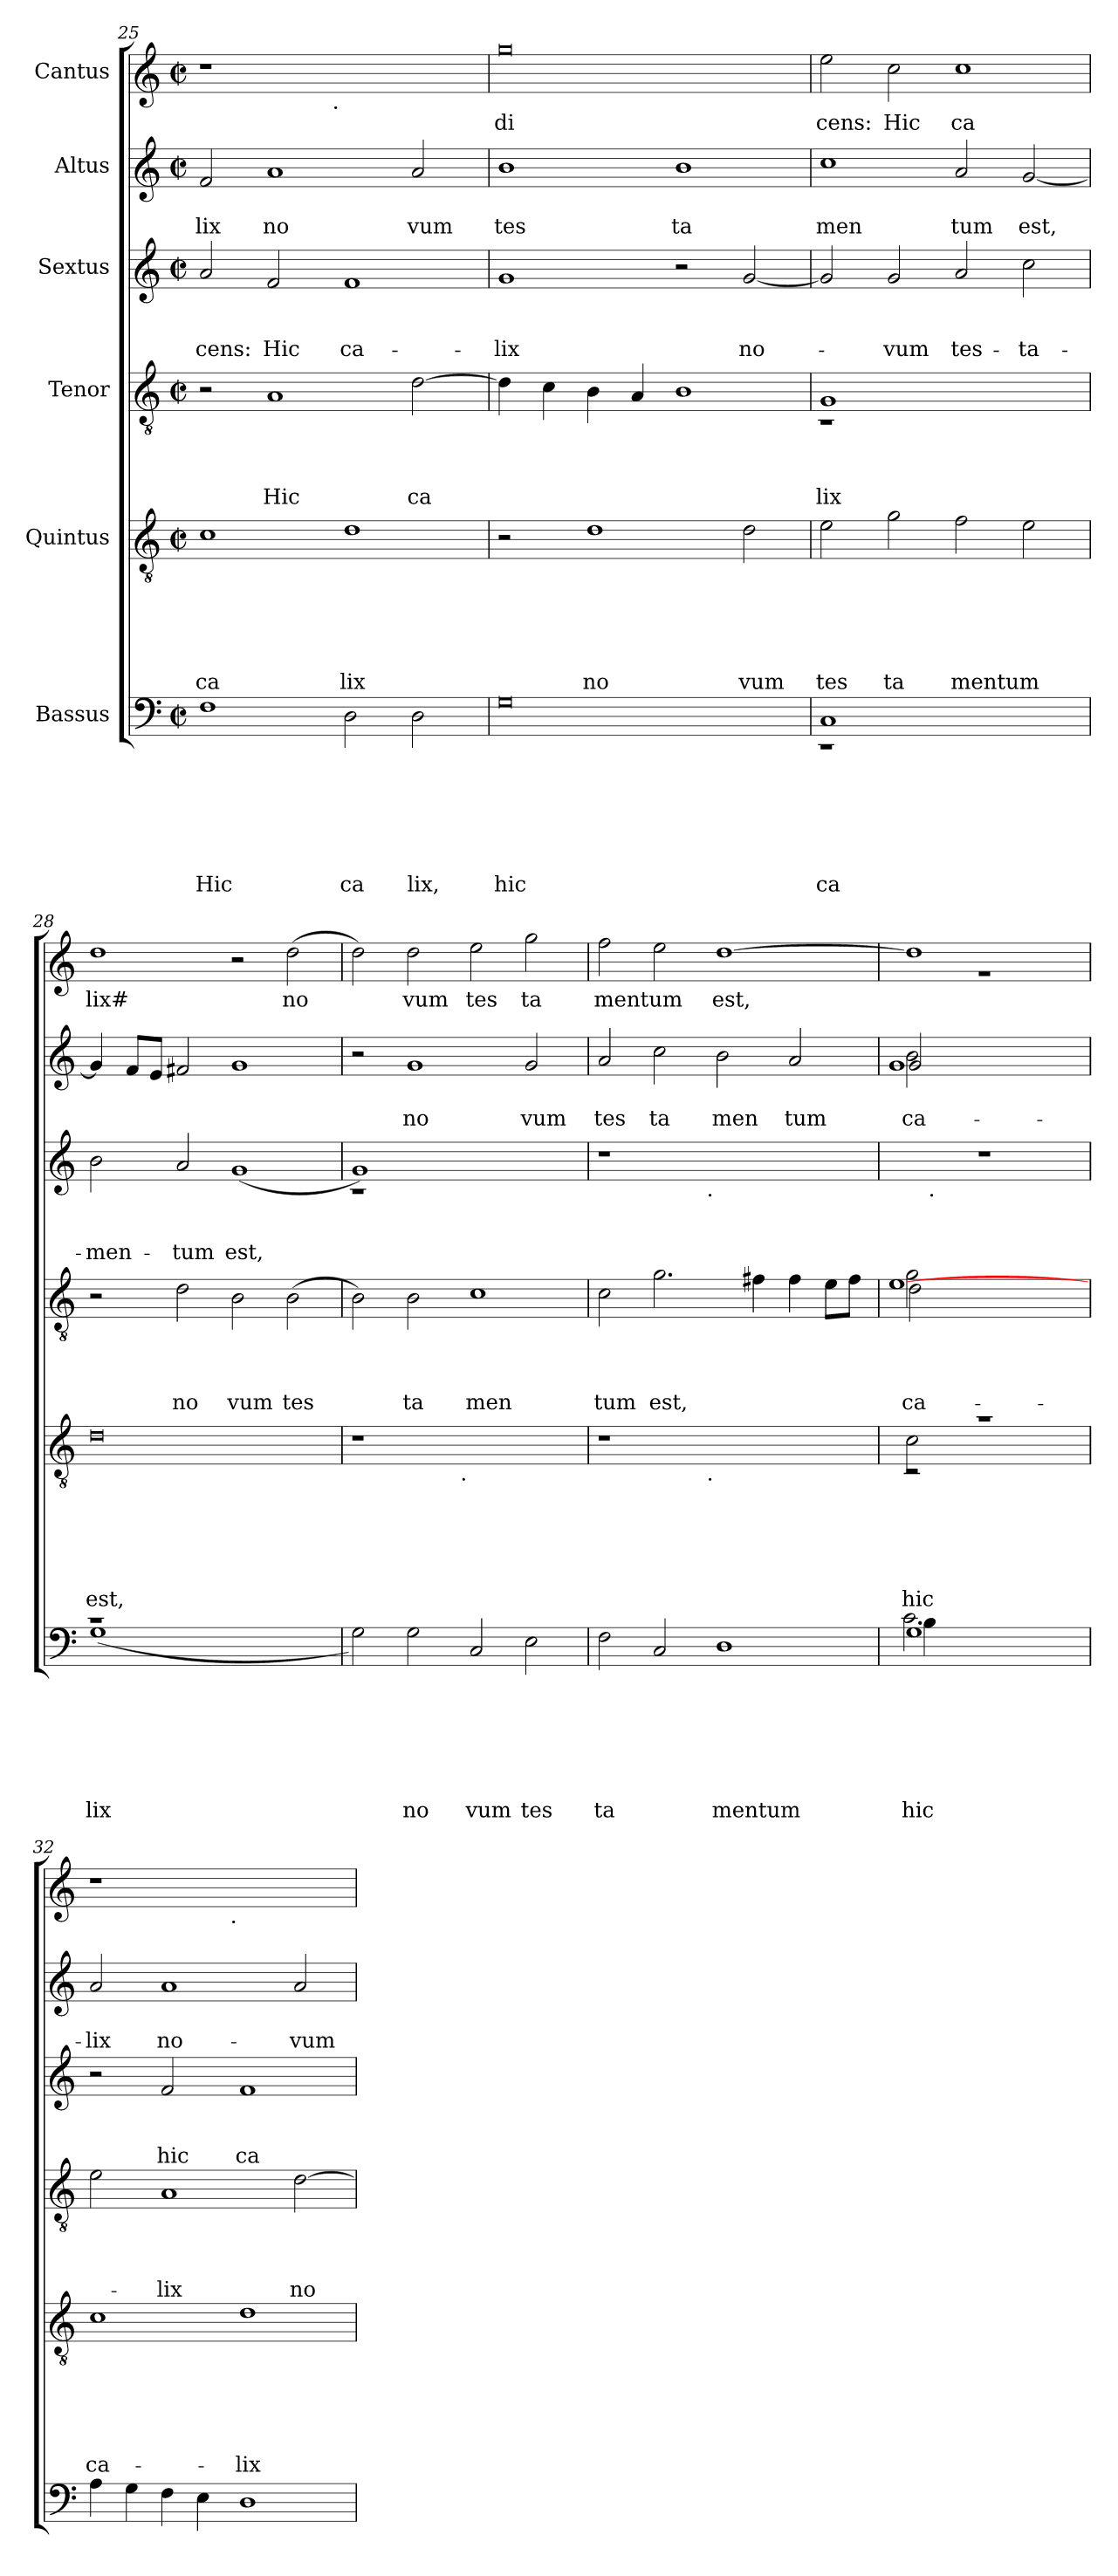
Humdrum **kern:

**kern	**text	**text	**text	**text	**text	**text	**text	**kern	**text	**text	**text	**text	**text	**text	**kern	**text	**text	**text	**text	**kern	**text	**text	**text	**kern	**text	**text	**kern	**text
*part6	*part6	*part6	*part6	*part6	*part6	*part6	*part6	*part5	*part5	*part5	*part5	*part5	*part5	*part5	*part4	*part4	*part4	*part4	*part4	*part3	*part3	*part3	*part3	*part2	*part2	*part2	*part1	*part1
*staff6	*staff6	*staff6	*staff6	*staff6	*staff6	*staff6	*staff6	*staff5	*staff5	*staff5	*staff5	*staff5	*staff5	*staff5	*staff4	*staff4	*staff4	*staff4	*staff4	*staff3	*staff3	*staff3	*staff3	*staff2	*staff2	*staff2	*staff1	*staff1
*I"Bassus	*	*	*	*	*	*	*	*I"Quintus	*	*	*	*	*	*	*I"Tenor	*	*	*	*	*I"Sextus	*	*	*	*I"Altus	*	*	*I"Cantus	*
!!LO:LB:g=z
*clefF4	*	*	*	*	*	*	*	*clefGv2	*	*	*	*	*	*	*clefGv2	*	*	*	*	*clefG2	*	*	*	*clefG2	*	*	*clefG2	*
*k[]	*	*	*	*	*	*	*	*k[]	*	*	*	*	*	*	*k[]	*	*	*	*	*k[]	*	*	*	*k[]	*	*	*k[]	*
*C:	*	*	*	*	*	*	*	*C:	*	*	*	*	*	*	*C:	*	*	*	*	*C:	*	*	*	*C:	*	*	*C:	*
*M2/2	*	*	*	*	*	*	*	*M2/2	*	*	*	*	*	*	*M2/2	*	*	*	*	*M2/2	*	*	*	*M2/2	*	*	*M2/2	*
*met(c|)	*	*	*	*	*	*	*	*met(c|)	*	*	*	*	*	*	*met(c|)	*	*	*	*	*met(c|)	*	*	*	*met(c|)	*	*	*met(c|)	*
=25	=25	=25	=25	=25	=25	=25	=25	=25	=25	=25	=25	=25	=25	=25	=25	=25	=25	=25	=25	=25	=25	=25	=25	=25	=25	=25	=25	=25
!	!	!	!	!	!	!	!LO:LY:b	!	!	!	!	!	!	!LO:LY:b	!	!	!	!	!	!	!	!	!LO:LY:b	!	!	!LO:LY:b	!	!
*	*	*	*	*	*	*	*	*	*	*	*	*	*	*	*	*	*	*	*	*	*	*	*	*	*	*	*^	*
1F	.	.	.	.	.	.	Hic	1c	.	.	.	.	.	ca	2r	.	.	.	.	2a/	.	.	cens:	2f/	.	lix	1r	2ryy	.
!	!	!	!	!	!	!	!	!	!	!	!	!	!	!	!	!	!	!	!LO:LY:b	!	!	!	!LO:LY:b	!	!	!LO:LY:b	!	!	!
.	.	.	.	.	.	.	.	.	.	.	.	.	.	.	1A	.	.	.	Hic	2f/	.	.	Hic	1a	.	no	.	4...ryy	.
!	!	!	!	!	!	!	!	!	!	!	!	!	!	!	!	!	!	!	!	!	!	!	!	!	!	!	!	!LO:TX:b:t=.	!
.	.	.	.	.	.	.	.	.	.	.	.	.	.	.	.	.	.	.	.	.	.	.	.	.	.	.	.	1ryy	.
!	!	!	!	!	!	!	!LO:LY:b	!	!	!	!	!	!	!LO:LY:b	!	!	!	!	!	!	!	!	!LO:LY:b	!	!	!	!	!	!
2D\	.	.	.	.	.	.	ca	1d	.	.	.	.	.	lix	.	.	.	.	.	1f	.	.	ca-	.	.	.	1ryy	.	.
!	!	!	!	!	!	!	!LO:LY:b	!	!	!	!	!	!	!	!	!	!	!	!LO:LY:b	!	!	!	!	!	!	!LO:LY:b	!	!	!
2D\	.	.	.	.	.	.	lix,	.	.	.	.	.	.	.	[>2d\	.	.	.	ca	.	.	.	.	2a/	.	vum	.	.	.
.	.	.	.	.	.	.	.	.	.	.	.	.	.	.	.	.	.	.	.	.	.	.	.	.	.	.	.	32ryy	.
=26	=26	=26	=26	=26	=26	=26	=26	=26	=26	=26	=26	=26	=26	=26	=26	=26	=26	=26	=26	=26	=26	=26	=26	=26	=26	=26	=26	=26	=26
!	!	!	!	!	!	!	!LO:LY:b	!	!	!	!	!	!	!	!	!	!	!	!	!	!	!	!LO:LY:b	!	!	!LO:LY:b	!	!	!LO:LY:b
*	*	*	*	*	*	*	*	*	*	*	*	*	*	*	*	*	*	*	*	*	*	*	*	*	*	*	*v	*v	*
0G	.	.	.	.	.	.	hic	2r	.	.	.	.	.	.	4d\]	.	.	.	.	1g	.	.	-lix	1b	.	tes	0gg	di
.	.	.	.	.	.	.	.	.	.	.	.	.	.	.	4c\	.	.	.	.	.	.	.	.	.	.	.	.	.
!	!	!	!	!	!	!	!	!	!	!	!	!	!	!LO:LY:b	!	!	!	!	!	!	!	!	!	!	!	!	!	!
.	.	.	.	.	.	.	.	1d	.	.	.	.	.	no	4B\	.	.	.	.	.	.	.	.	.	.	.	.	.
.	.	.	.	.	.	.	.	.	.	.	.	.	.	.	4A/	.	.	.	.	.	.	.	.	.	.	.	.	.
!	!	!	!	!	!	!	!	!	!	!	!	!	!	!	!	!	!	!	!	!	!	!	!	!	!	!LO:LY:b	!	!
.	.	.	.	.	.	.	.	.	.	.	.	.	.	.	1B	.	.	.	.	2r	.	.	.	1b	.	ta	.	.
!	!	!	!	!	!	!	!	!	!	!	!	!	!	!LO:LY:b	!	!	!	!	!	!	!	!	!LO:LY:b	!	!	!	!	!
.	.	.	.	.	.	.	.	2d\	.	.	.	.	.	vum	.	.	.	.	.	[<2g/	.	.	no-	.	.	.	.	.
=27	=27	=27	=27	=27	=27	=27	=27	=27	=27	=27	=27	=27	=27	=27	=27	=27	=27	=27	=27	=27	=27	=27	=27	=27	=27	=27	=27	=27
*^	*	*	*	*	*	*	*	*	*	*	*	*	*	*	*^	*	*	*	*	*	*	*	*	*	*	*	*	*
!	!LO:N:vis=1	!	!	!	!	!	!	!LO:LY:b	!	!	!	!	!	!	!LO:LY:b	!	!LO:N:vis=1	!	!	!	!LO:LY:b	!	!	!	!	!	!	!LO:LY:b	!	!LO:LY:b
1C	0rEE	.	.	.	.	.	.	ca	2e\	.	.	.	.	.	tes	1G	0rC	.	.	.	lix	2g/]	.	.	.	1cc	.	men	2ee\	cens:
!	!	!	!	!	!	!	!	!	!	!	!	!	!	!	!LO:LY:b	!	!	!	!	!	!	!	!	!	!LO:LY:b	!	!	!	!	!LO:LY:b
.	.	.	.	.	.	.	.	.	2g\	.	.	.	.	.	ta	.	.	.	.	.	.	2g/	.	.	-vum	.	.	.	2cc\	Hic
!	!	!	!	!	!	!	!	!	!	!	!	!	!	!	!LO:LY:b	!	!	!	!	!	!	!	!	!	!LO:LY:b	!	!	!LO:LY:b	!	!LO:LY:b
1ryy	.	.	.	.	.	.	.	.	2f\	.	.	.	.	.	mentum	1ryy	.	.	.	.	.	2a/	.	.	tes-	2a/	.	tum	1cc	ca
!	!	!	!	!	!	!	!	!	!	!	!	!	!	!	!	!	!	!	!	!	!	!	!	!	!LO:LY:b	!	!	!LO:LY:b	!	!
.	.	.	.	.	.	.	.	.	2e\	.	.	.	.	.	.	.	.	.	.	.	.	2cc\	.	.	-ta-	[<2g/	.	est,	.	.
*	*	*	*	*	*	*	*	*	*	*	*	*	*	*	*	*v	*v	*	*	*	*	*	*	*	*	*	*	*	*	*
=28	=28	=28	=28	=28	=28	=28	=28	=28	=28	=28	=28	=28	=28	=28	=28	=28	=28	=28	=28	=28	=28	=28	=28	=28	=28	=28	=28	=28	=28
!	!	!	!	!	!	!	!	!LO:LY:b	!	!	!	!	!	!	!LO:LY:b	!	!	!	!	!	!	!	!	!LO:LY:b	!	!	!	!	!LO:LY:b
1rc	(>1G	.	.	.	.	.	.	lix	0d	.	.	.	.	.	est,	2r	.	.	.	.	2b\	.	.	-men-	4g/]	.	.	1dd	lix#
.	.	.	.	.	.	.	.	.	.	.	.	.	.	.	.	.	.	.	.	.	.	.	.	.	8f/L	.	.	.	.
.	.	.	.	.	.	.	.	.	.	.	.	.	.	.	.	.	.	.	.	.	.	.	.	.	8e/J	.	.	.	.
!	!	!	!	!	!	!	!	!	!	!	!	!	!	!	!	!	!	!	!	!LO:LY:b	!	!	!	!LO:LY:b	!	!	!	!	!
.	.	.	.	.	.	.	.	.	.	.	.	.	.	.	.	2d\	.	.	.	no	2a/	.	.	-tum	2f#/	.	.	.	.
!	!	!	!	!	!	!	!	!	!	!	!	!	!	!	!	!	!	!	!	!LO:LY:b	!	!	!	!LO:LY:b	!	!	!	!	!
1ryy	1ryy	.	.	.	.	.	.	.	.	.	.	.	.	.	.	2B\	.	.	.	vum	(<1g	.	.	est,	1g	.	.	2r	.
!	!	!	!	!	!	!	!	!	!	!	!	!	!	!	!	!	!	!	!	!LO:LY:b	!	!	!	!	!	!	!	!	!LO:LY:b
.	.	.	.	.	.	.	.	.	.	.	.	.	.	.	.	(>2B\	.	.	.	tes	.	.	.	.	.	.	.	(>2dd\	no
*v	*v	*	*	*	*	*	*	*	*	*	*	*	*	*	*	*	*	*	*	*	*	*	*	*	*	*	*	*	*
=29	=29	=29	=29	=29	=29	=29	=29	=29	=29	=29	=29	=29	=29	=29	=29	=29	=29	=29	=29	=29	=29	=29	=29	=29	=29	=29	=29	=29
*	*	*	*	*	*	*	*	*	*	*	*	*	*	*	*	*	*	*	*	*^	*	*	*	*	*	*	*	*
!	!	!	!	!	!	!	!	!	!	!	!	!	!	!	!	!	!	!	!	!	!LO:N:vis=1	!	!	!	!	!	!	!	!
*	*	*	*	*	*	*	*	*^	*	*	*	*	*	*	*	*	*	*	*	*	*	*	*	*	*	*	*	*	*
2G\)	.	.	.	.	.	.	.	1r	2ryy	.	.	.	.	.	.	2B\)	.	.	.	.	1g)	0rc	.	.	.	2r	.	.	2dd\)	.
!	!	!	!	!	!	!	!LO:LY:b	!	!	!	!	!	!	!	!	!	!	!	!	!LO:LY:b	!	!	!	!	!	!	!	!LO:LY:b	!	!LO:LY:b
2G\	.	.	.	.	.	.	no	.	4...ryy	.	.	.	.	.	.	2B\	.	.	.	ta	.	.	.	.	.	1g	.	no	2dd\	vum
!	!	!	!	!	!	!	!	!	!LO:TX:b:t=.	!	!	!	!	!	!	!	!	!	!	!	!	!	!	!	!	!	!	!	!	!
.	.	.	.	.	.	.	.	.	1ryy	.	.	.	.	.	.	.	.	.	.	.	.	.	.	.	.	.	.	.	.	.
!	!	!	!	!	!	!	!LO:LY:b	!	!	!	!	!	!	!	!	!	!	!	!	!LO:LY:b	!	!	!	!	!	!	!	!	!	!LO:LY:b
2C/	.	.	.	.	.	.	vum	1ryy	.	.	.	.	.	.	.	1c	.	.	.	men	1ryy	.	.	.	.	.	.	.	2ee\	tes
!	!	!	!	!	!	!	!LO:LY:b	!	!	!	!	!	!	!	!	!	!	!	!	!	!	!	!	!	!	!	!	!LO:LY:b	!	!LO:LY:b
2E\	.	.	.	.	.	.	tes	.	.	.	.	.	.	.	.	.	.	.	.	.	.	.	.	.	.	2g/	.	vum	2gg\	ta
.	.	.	.	.	.	.	.	.	32ryy	.	.	.	.	.	.	.	.	.	.	.	.	.	.	.	.	.	.	.	.	.
=30	=30	=30	=30	=30	=30	=30	=30	=30	=30	=30	=30	=30	=30	=30	=30	=30	=30	=30	=30	=30	=30	=30	=30	=30	=30	=30	=30	=30	=30	=30
!	!	!	!	!	!	!	!LO:LY:b	!	!	!	!	!	!	!	!	!	!	!	!	!LO:LY:b	!	!	!	!	!	!	!	!LO:LY:b	!	!LO:LY:b
2F\	.	.	.	.	.	.	ta	1r	2ryy	.	.	.	.	.	.	2c\	.	.	.	tum	1r	2ryy	.	.	.	2a/	.	tes	2ff\	mentum
!	!	!	!	!	!	!	!	!	!	!	!	!	!	!	!	!	!	!	!	!LO:LY:b	!	!	!	!	!	!	!	!LO:LY:b	!	!
2C/	.	.	.	.	.	.	.	.	4...ryy	.	.	.	.	.	.	2.g\	.	.	.	est,	.	4...ryy	.	.	.	2cc\	.	ta	2ee\	.
!	!	!	!	!	!	!	!	!	!	!	!	!	!	!	!	!	!	!	!	!	!	!LO:TX:b:t=.	!	!	!	!	!	!	!	!
!	!	!	!	!	!	!	!	!	!LO:TX:b:t=.	!	!	!	!	!	!	!	!	!	!	!	!	!	!	!	!	!	!	!	!	!
.	.	.	.	.	.	.	.	.	1ryy	.	.	.	.	.	.	.	.	.	.	.	.	1ryy	.	.	.	.	.	.	.	.
!	!	!	!	!	!	!	!LO:LY:b	!	!	!	!	!	!	!	!	!	!	!	!	!	!	!	!	!	!	!	!	!LO:LY:b	!	!LO:LY:b
1D	.	.	.	.	.	.	mentum	1ryy	.	.	.	.	.	.	.	.	.	.	.	.	1ryy	.	.	.	.	2b\	.	men	[<1dd	est,
.	.	.	.	.	.	.	.	.	.	.	.	.	.	.	.	4f#\	.	.	.	.	.	.	.	.	.	.	.	.	.	.
!	!	!	!	!	!	!	!	!	!	!	!	!	!	!	!	!	!	!	!	!	!	!	!	!	!	!	!	!LO:LY:b	!	!
.	.	.	.	.	.	.	.	.	.	.	.	.	.	.	.	4f#\	.	.	.	.	.	.	.	.	.	2a/	.	tum	.	.
.	.	.	.	.	.	.	.	.	.	.	.	.	.	.	.	8e\L	.	.	.	.	.	.	.	.	.	.	.	.	.	.
.	.	.	.	.	.	.	.	.	.	.	.	.	.	.	.	8f#\J	.	.	.	.	.	.	.	.	.	.	.	.	.	.
.	.	.	.	.	.	.	.	.	32ryy	.	.	.	.	.	.	.	.	.	.	.	.	32ryy	.	.	.	.	.	.	.	.
!!LO:LB:g=z
=31	=31	=31	=31	=31	=31	=31	=31	=31	=31	=31	=31	=31	=31	=31	=31	=31	=31	=31	=31	=31	=31	=31	=31	=31	=31	=31	=31	=31	=31	=31
!	!	!	!	!	!	!	!LO:LY:b	!	!	!	!	!	!	!	!	!	!	!	!	!	!	!	!	!	!	!	!	!	!	!
*^	*	*	*	*	*	*	*	*	*	*	*	*	*	*	*	*	*	*	*	*	*	*	*	*	*	*	*	*	*	*
!	!	!	!	!	!	!	!	!LO:LY:b	!	!	!	!	!	!	!	!LO:LY:b	!	!	!	!	!LO:LY:b	!	!	!	!	!	!	!	!	!	!
*	*^	*	*	*	*	*	*	*	*	*^	*	*	*	*	*	*	*^	*	*	*	*	*	*	*	*	*	*	*	*	*	*
*	*	*	*	*	*	*	*	*	*	*	*	*	*	*	*	*	*	*	*	*^	*	*	*	*	*	*	*	*	*	*	*	*	*	*
!	!	!	!	!	!	!	!	!	!	!	!	!	!	!	!	!	!	!	!	!	!	!	!	!	!LO:LY:b	!	!	!	!	!	!	!	!LO:LY:b	!	!
*	*	*	*	*	*	*	*	*	*	*	*	*	*	*	*	*	*	*	*	*	*	*	*	*	*	*	*	*	*	*	*^	*	*	*	*
!	!	!	!	!	!	!	!	!	!	!	!	!	!	!	!	!	!	!	!	!	!	!	!	!	!	!	!	!	!	!	!	!	!	!LO:LY:b	!	!
*	*	*	*	*	*	*	*	*	*	*	*	*	*	*	*	*	*	*	*	*	*	*	*	*	*	*	*	*	*	*	*	*^	*	*	*	*
!	!	!	!	!	!	!	!	!	!	!	!	!	!	!	!	!	!	!	!	!	!	!	!	!	!	!	!	!	!	!	!	!	!	!	!LO:LY:b	!	!
*	*	*	*	*	*	*	*	*	*	*	*	*	*	*	*	*	*	*	*	*	*	*	*	*	*	*	*	*	*	*	*	*	*	*	*	*^	*
1G	2.c\	4B\	.	.	.	.	.	.	hic	1ra	2rC	2c\	.	.	.	.	.	hic	2g\	2d\	[>1e	.	.	.	ca-	1r	16..ryy	.	.	.	2b\	2g/	1g	.	ca-	1dd]	1ra	.
!	!	!	!	!	!	!	!	!	!	!	!	!	!	!	!	!	!	!	!	!	!	!	!	!	!	!	!LO:TX:b:t=.	!	!	!	!	!	!	!	!	!	!	!
.	.	.	.	.	.	.	.	.	.	.	.	.	.	.	.	.	.	.	.	.	.	.	.	.	.	.	2ryy	.	.	.	.	.	.	.	.	.	.	.
.	.	2.ryy	.	.	.	.	.	.	.	.	.	.	.	.	.	.	.	.	.	.	.	.	.	.	.	.	.	.	.	.	.	.	.	.	.	.	.	.
.	.	.	.	.	.	.	.	.	.	.	2ryy	2ryy	.	.	.	.	.	.	2ryy	2ryy	.	.	.	.	.	.	.	.	.	.	2ryy	2ryy	.	.	.	.	.	.
.	.	.	.	.	.	.	.	.	.	.	.	.	.	.	.	.	.	.	.	.	.	.	.	.	.	.	4ryy	.	.	.	.	.	.	.	.	.	.	.
.	4ryy	.	.	.	.	.	.	.	.	.	.	.	.	.	.	.	.	.	.	.	.	.	.	.	.	.	.	.	.	.	.	.	.	.	.	.	.	.
.	.	.	.	.	.	.	.	.	.	.	.	.	.	.	.	.	.	.	.	.	.	.	.	.	.	.	8ryy	.	.	.	.	.	.	.	.	.	.	.
.	.	.	.	.	.	.	.	.	.	.	.	.	.	.	.	.	.	.	.	.	.	.	.	.	.	.	64ryy	.	.	.	.	.	.	.	.	.	.	.
=32	=32	=32	=32	=32	=32	=32	=32	=32	=32	=32	=32	=32	=32	=32	=32	=32	=32	=32	=32	=32	=32	=32	=32	=32	=32	=32	=32	=32	=32	=32	=32	=32	=32	=32	=32	=32	=32	=32
!	!	!	!	!	!	!	!	!	!	!	!	!	!	!	!	!	!	!LO:LY:b	!	!	!	!	!	!	!	!	!	!	!	!	!	!	!	!	!LO:LY:b	!	!	!
*v	*v	*v	*	*	*	*	*	*	*	*	*	*	*	*	*	*	*	*	*v	*v	*v	*	*	*	*	*v	*v	*	*	*	*v	*v	*v	*	*	*	*	*
*	*	*	*	*	*	*	*	*v	*v	*v	*	*	*	*	*	*	*	*	*	*	*	*	*	*	*	*	*	*	*	*	*
4A\	.	.	.	.	.	.	.	1c	.	.	.	.	.	ca-	2e\	.	.	.	.	2r	.	.	.	2a/	.	-lix	1r	2ryy	.
4G\	.	.	.	.	.	.	.	.	.	.	.	.	.	.	.	.	.	.	.	.	.	.	.	.	.	.	.	.	.
!	!	!	!	!	!	!	!	!	!	!	!	!	!	!	!	!	!	!	!LO:LY:b	!	!	!	!LO:LY:b	!	!	!LO:LY:b	!	!	!
4F\	.	.	.	.	.	.	.	.	.	.	.	.	.	.	1A	.	.	.	-lix	2f/	.	.	hic	1a	.	no-	.	4...ryy	.
4E\	.	.	.	.	.	.	.	.	.	.	.	.	.	.	.	.	.	.	.	.	.	.	.	.	.	.	.	.	.
!	!	!	!	!	!	!	!	!	!	!	!	!	!	!	!	!	!	!	!	!	!	!	!	!	!	!	!	!LO:TX:b:t=.	!
.	.	.	.	.	.	.	.	.	.	.	.	.	.	.	.	.	.	.	.	.	.	.	.	.	.	.	.	1ryy	.
!	!	!	!	!	!	!	!	!	!	!	!	!	!	!LO:LY:b	!	!	!	!	!	!	!	!	!LO:LY:b	!	!	!	!	!	!
1D	.	.	.	.	.	.	.	1d	.	.	.	.	.	-lix	.	.	.	.	.	1f	.	.	ca	.	.	.	1ryy	.	.
!	!	!	!	!	!	!	!	!	!	!	!	!	!	!	!	!	!	!	!LO:LY:b	!	!	!	!	!	!	!LO:LY:b	!	!	!
.	.	.	.	.	.	.	.	.	.	.	.	.	.	.	[>2d\	.	.	.	no-	.	.	.	.	2a/	.	-vum	.	.	.
.	.	.	.	.	.	.	.	.	.	.	.	.	.	.	.	.	.	.	.	.	.	.	.	.	.	.	.	32ryy	.
*	*	*	*	*	*	*	*	*	*	*	*	*	*	*	*	*	*	*	*	*	*	*	*	*	*	*	*v	*v	*
=	=	=	=	=	=	=	=	=	=	=	=	=	=	=	=	=	=	=	=	=	=	=	=	=	=	=	=	=
*-	*-	*-	*-	*-	*-	*-	*-	*-	*-	*-	*-	*-	*-	*-	*-	*-	*-	*-	*-	*-	*-	*-	*-	*-	*-	*-	*-	*-
